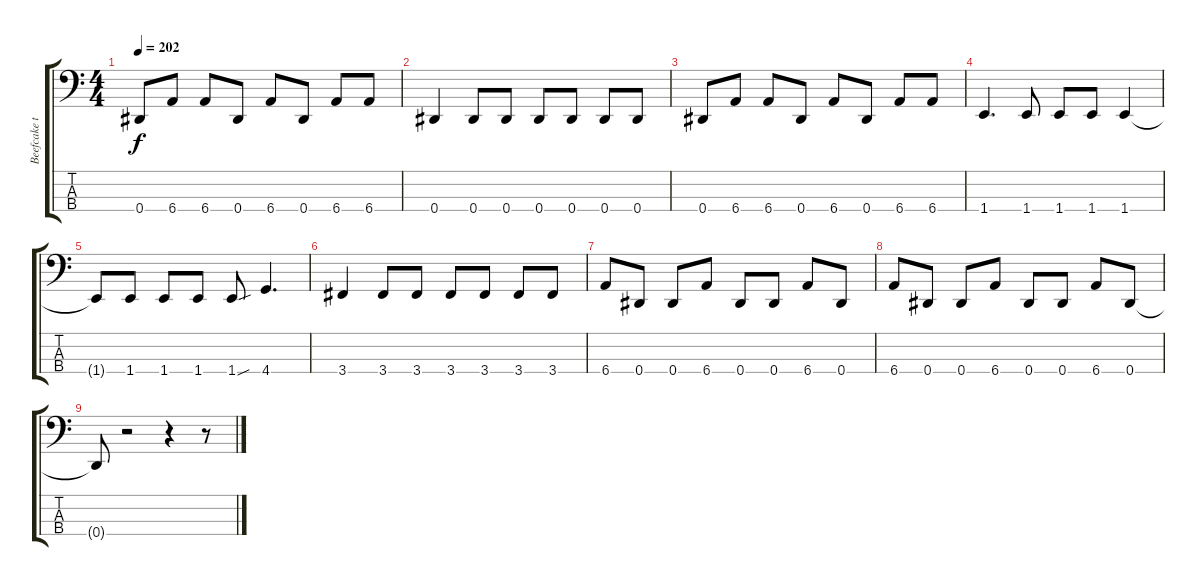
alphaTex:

\track ("Beefcake the Mighty" "Beefcake t") {instrument electricbasspick}
\staff {score tabs}
\tuning (Gb2 Db2 Ab1 Eb1) {hide}
\ts (4 4)
\tempo 202
\clef f4
\ks c
0.4.8{dy f} 6.4.8 6.4.8 0.4.8 6.4.8 0.4.8 6.4.8 6.4.8 |
0.4.4 0.4.8 0.4.8 0.4.8 0.4.8 0.4.8 0.4.8 |
0.4.8 6.4.8 6.4.8 0.4.8 6.4.8 0.4.8 6.4.8 6.4.8 |
1.4.4{d} 1.4.8 1.4.8 1.4.8 1.4.4 |
1.4{t}.8 1.4.8 1.4.8 1.4.8 1.4{sou}.8 4.4.4{d} |
3.4.4 3.4.8 3.4.8 3.4.8 3.4.8 3.4.8 3.4.8 |
6.4.8 0.4.8 0.4.8 6.4.8 0.4.8 0.4.8 6.4.8 0.4.8 |
6.4.8 0.4.8 0.4.8 6.4.8 0.4.8 0.4.8 6.4.8 0.4.8 |
0.4{t}.8 r.2 r.4 r.8
